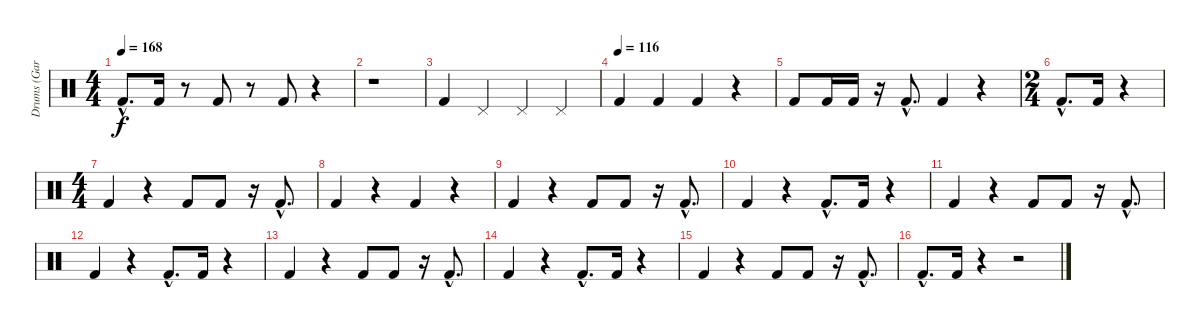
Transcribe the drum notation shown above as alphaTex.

\track ("Drums (Gar Samuelson)" "Drums (Gar") {instrument percussion}
\staff {score}
\articulation defaults
\ts (4 4)
\tempo 168
\clef neutral
\ks c "Kick (hit) 2"{hac}.8{d dy f} "Kick (hit) 2".16
r.8 "Kick (hit) 2".8 r.8 "Kick (hit) 2".8 r.4 |
r.1 |
"Kick (hit) 2".4 "Pedal Hi-Hat (hit)".4 "Pedal Hi-Hat (hit)".4 "Pedal Hi-Hat (hit)".4 |
\tempo (116)
"Kick (hit) 2".4 "Kick (hit) 2".4 "Kick (hit) 2".4 r.4 |
"Kick (hit) 2".8 "Kick (hit) 2".16 "Kick (hit) 2".16 r.16 "Kick (hit) 2"{hac}.8{d} "Kick (hit) 2".4 r.4 |
\ts (2 4)
"Kick (hit) 2"{hac}.8{d} "Kick (hit) 2".16 r.4 |
\ts (4 4)
"Kick (hit) 2".4 r.4 "Kick (hit) 2".8 "Kick (hit) 2".8 r.16 "Kick (hit) 2"{hac}.8{d} |
"Kick (hit) 2".4 r.4 "Kick (hit) 2".4 r.4 |
"Kick (hit) 2".4 r.4 "Kick (hit) 2".8 "Kick (hit) 2".8 r.16 "Kick (hit) 2"{hac}.8{d} |
"Kick (hit) 2".4 r.4 "Kick (hit) 2"{hac}.8{d} "Kick (hit) 2".16 r.4 |
"Kick (hit) 2".4 r.4 "Kick (hit) 2".8 "Kick (hit) 2".8 r.16 "Kick (hit) 2"{hac}.8{d} |
"Kick (hit) 2".4 r.4 "Kick (hit) 2"{hac}.8{d} "Kick (hit) 2".16 r.4 |
"Kick (hit) 2".4 r.4 "Kick (hit) 2".8 "Kick (hit) 2".8 r.16 "Kick (hit) 2"{hac}.8{d} |
"Kick (hit) 2".4 r.4 "Kick (hit) 2"{hac}.8{d} "Kick (hit) 2".16 r.4 |
"Kick (hit) 2".4 r.4 "Kick (hit) 2".8 "Kick (hit) 2".8 r.16 "Kick (hit) 2"{hac}.8{d} |
"Kick (hit) 2"{hac}.8{d} "Kick (hit) 2".16 r.4 r.2
